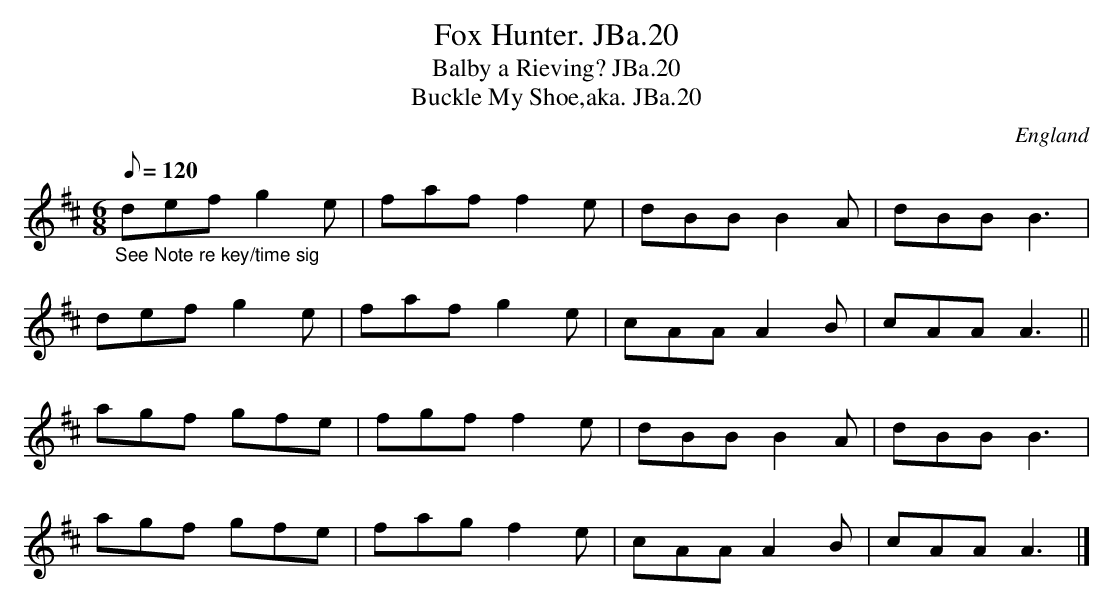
X:1
T:Fox Hunter. JBa.20
T:Balby a Rieving? JBa.20
T:Buckle My Shoe,aka. JBa.20
M:6/8
L:1/8
Q:120
O:England
notC:"Balby a Rieving"?
K:D major
"_See Note re key/time sig"def g2e | faf f2e | dBB B2A | dBB B3 | !
def g2e | faf g2e | cAA A2B | cAA A3 ||!
agf gfe | fgf f2e | dBB B2A | dBB B3 |!
agf gfe | fag f2e | cAA A2B| cAA A3 |]
